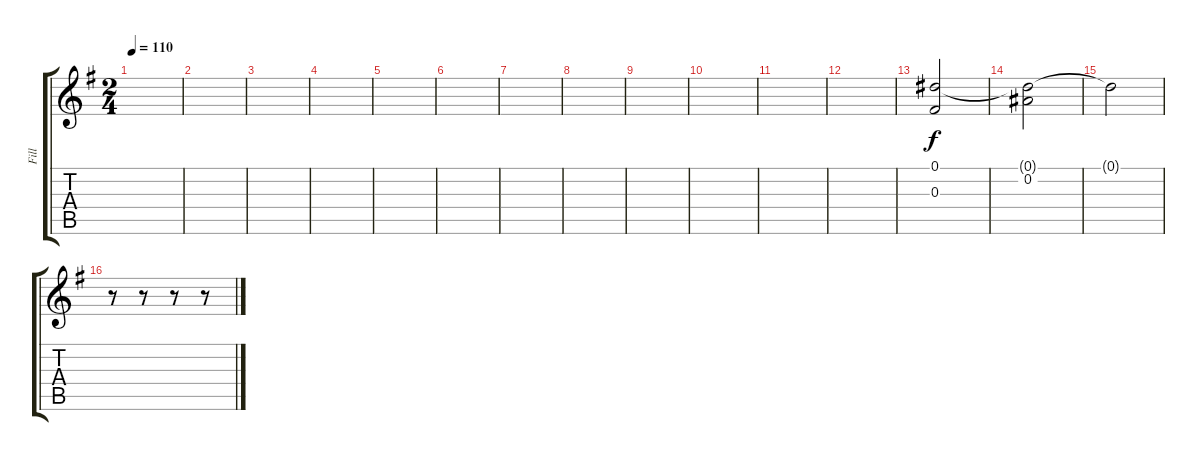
\track ("Fill" "Fill") {instrument electricguitarclean}
\staff {score tabs}
\tuning (Eb4 Bb3 Gb3 Db3 Ab2 Eb2) {hide}
\ts (2 4)
\tempo 110
\clef g2
\ks g
|
|
|
|
|
|
|
|
|
|
|
|
(0.1 0.3).2 |
(0.1{t} 0.2).2 |
0.1{t}.2 |
r.8 r.8 r.8 r.8
